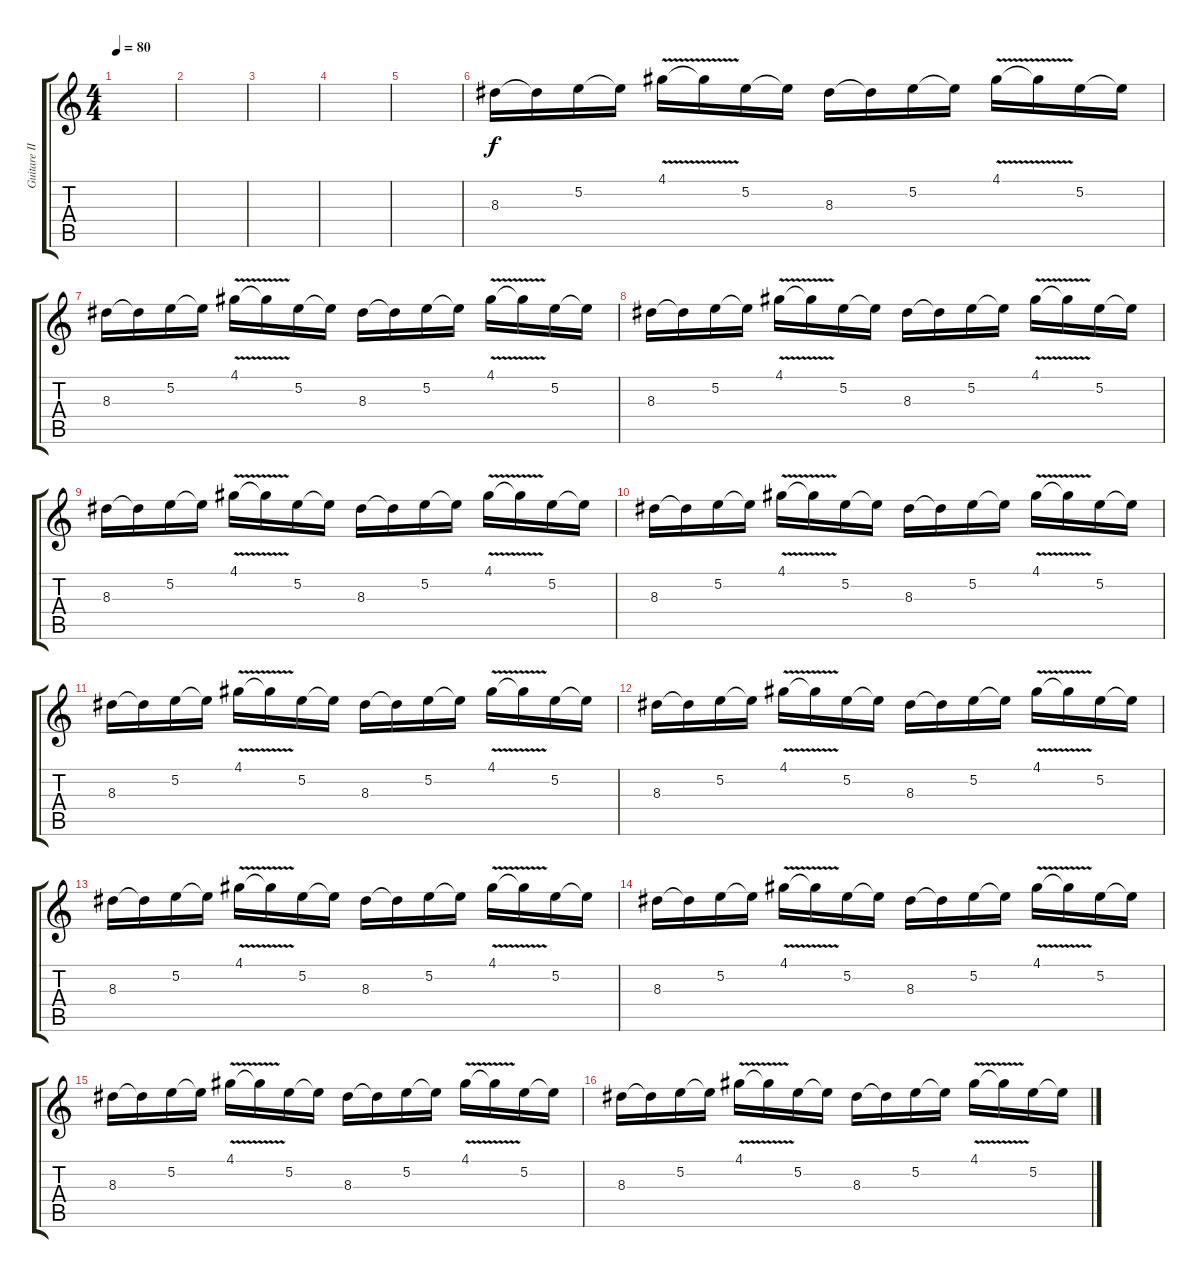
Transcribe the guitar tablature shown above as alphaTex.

\track ("Guitare II" "Guitare II") {instrument electricguitarjazz}
\staff {score tabs}
\tuning (E4 B3 G3 D3 A2 E2) {hide}
\ts (4 4)
\tempo 80
\clef g2
\ks c
|
|
|
|
|
8.3.16 8.3{t}.16 5.2.16 5.2{t}.16 4.1{v}.16 4.1{t}.16 5.2.16 5.2{t}.16 8.3.16 8.3{t}.16 5.2.16 5.2{t}.16 4.1{v}.16 4.1{t}.16 5.2.16 5.2{t}.16 |
8.3.16 8.3{t}.16 5.2.16 5.2{t}.16 4.1{v}.16 4.1{t}.16 5.2.16 5.2{t}.16 8.3.16 8.3{t}.16 5.2.16 5.2{t}.16 4.1{v}.16 4.1{t}.16 5.2.16 5.2{t}.16 |
8.3.16 8.3{t}.16 5.2.16 5.2{t}.16 4.1{v}.16 4.1{t}.16 5.2.16 5.2{t}.16 8.3.16 8.3{t}.16 5.2.16 5.2{t}.16 4.1{v}.16 4.1{t}.16 5.2.16 5.2{t}.16 |
8.3.16 8.3{t}.16 5.2.16 5.2{t}.16 4.1{v}.16 4.1{t}.16 5.2.16 5.2{t}.16 8.3.16 8.3{t}.16 5.2.16 5.2{t}.16 4.1{v}.16 4.1{t}.16 5.2.16 5.2{t}.16 |
8.3.16 8.3{t}.16 5.2.16 5.2{t}.16 4.1{v}.16 4.1{t}.16 5.2.16 5.2{t}.16 8.3.16 8.3{t}.16 5.2.16 5.2{t}.16 4.1{v}.16 4.1{t}.16 5.2.16 5.2{t}.16 |
8.3.16 8.3{t}.16 5.2.16 5.2{t}.16 4.1{v}.16 4.1{t}.16 5.2.16 5.2{t}.16 8.3.16 8.3{t}.16 5.2.16 5.2{t}.16 4.1{v}.16 4.1{t}.16 5.2.16 5.2{t}.16 |
8.3.16 8.3{t}.16 5.2.16 5.2{t}.16 4.1{v}.16 4.1{t}.16 5.2.16 5.2{t}.16 8.3.16 8.3{t}.16 5.2.16 5.2{t}.16 4.1{v}.16 4.1{t}.16 5.2.16 5.2{t}.16 |
8.3.16 8.3{t}.16 5.2.16 5.2{t}.16 4.1{v}.16 4.1{t}.16 5.2.16 5.2{t}.16 8.3.16 8.3{t}.16 5.2.16 5.2{t}.16 4.1{v}.16 4.1{t}.16 5.2.16 5.2{t}.16 |
8.3.16 8.3{t}.16 5.2.16 5.2{t}.16 4.1{v}.16 4.1{t}.16 5.2.16 5.2{t}.16 8.3.16 8.3{t}.16 5.2.16 5.2{t}.16 4.1{v}.16 4.1{t}.16 5.2.16 5.2{t}.16 |
8.3.16 8.3{t}.16 5.2.16 5.2{t}.16 4.1{v}.16 4.1{t}.16 5.2.16 5.2{t}.16 8.3.16 8.3{t}.16 5.2.16 5.2{t}.16 4.1{v}.16 4.1{t}.16 5.2.16 5.2{t}.16 |
8.3.16 8.3{t}.16 5.2.16 5.2{t}.16 4.1{v}.16 4.1{t}.16 5.2.16 5.2{t}.16 8.3.16 8.3{t}.16 5.2.16 5.2{t}.16 4.1{v}.16 4.1{t}.16 5.2.16 5.2{t}.16
